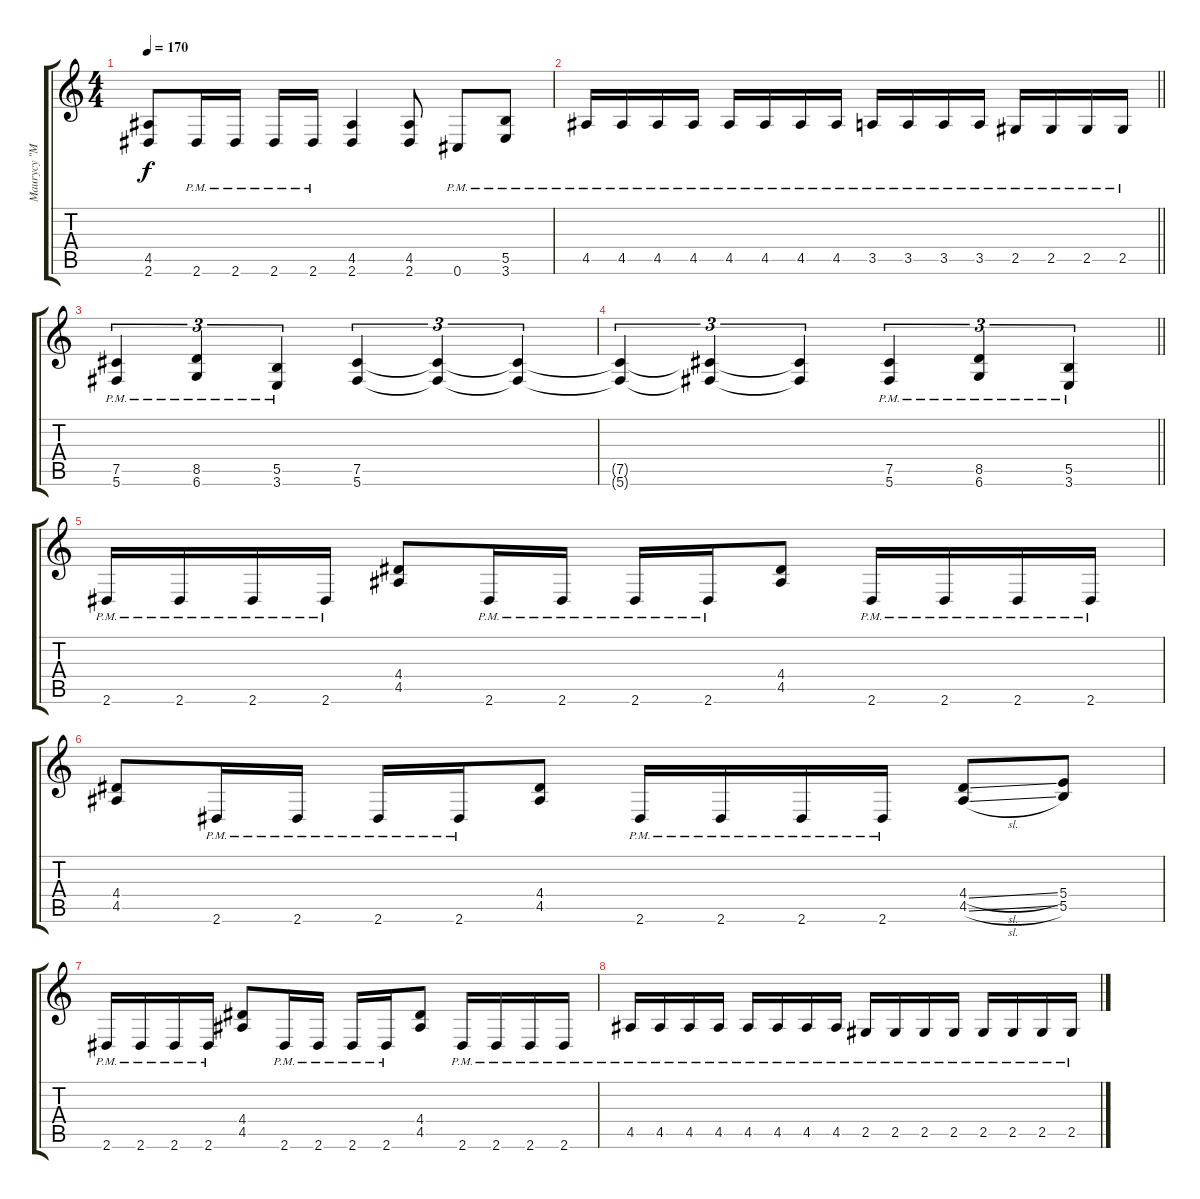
\track ("Maurycy \"Mauser\" Stefanowicz (Rythm)" "Maurycy \"M") {instrument overdrivenguitar}
\staff {score tabs}
\tuning (Db4 Ab3 E3 B2 Gb2 Db2) {hide}
\ts (4 4)
\tempo 170
\clef g2
\ks c
(4.5 2.6).8{dy f} 2.6{pm}.16 2.6{pm}.16 2.6{pm}.16 2.6{pm}.16 (4.5 2.6).4 (4.5 2.6).8 0.6{pm}.8 (5.5{pm} 3.6{pm}).8 |
\barLineRight lightlight
4.5{pm}.16 4.5{pm}.16 4.5{pm}.16 4.5{pm}.16 4.5{pm}.16 4.5{pm}.16 4.5{pm}.16 4.5{pm}.16 3.5{pm}.16 3.5{pm}.16 3.5{pm}.16 3.5{pm}.16 2.5{pm}.16 2.5{pm}.16 2.5{pm}.16 2.5{pm}.16 |
(7.5{pm} 5.6{pm}).4{tu (3 2)} (8.5{pm} 6.6{pm}).4{tu (3 2)} (5.5{pm} 3.6{pm}).4{tu (3 2)} (7.5 5.6).4{tu (3 2)} (7.5{t} 5.6{t}).4{tu (3 2)} (7.5{t} 5.6{t}).4{tu (3 2)} |
\barLineRight lightlight
(7.5{t} 5.6{t}).4{tu (3 2)} (7.5{t} 5.6{t}).4{tu (3 2)} (7.5{t} 5.6{t}).4{tu (3 2)} (7.5{pm} 5.6{pm}).4{tu (3 2)} (8.5{pm} 6.6{pm}).4{tu (3 2)} (5.5{pm} 3.6{pm}).4{tu (3 2)} |
2.6{pm}.16 2.6{pm}.16 2.6{pm}.16 2.6{pm}.16 (4.4 4.5).8 2.6{pm}.16 2.6{pm}.16 2.6{pm}.16 2.6{pm}.16 (4.4 4.5).8 2.6{pm}.16 2.6{pm}.16 2.6{pm}.16 2.6{pm}.16 |
(4.4 4.5).8 2.6{pm}.16 2.6{pm}.16 2.6{pm}.16 2.6{pm}.16 (4.4 4.5).8 2.6{pm}.16 2.6{pm}.16 2.6{pm}.16 2.6{pm}.16 (4.4{sl} 4.5{sl}).8 (5.4 5.5).8 |
2.6{pm}.16 2.6{pm}.16 2.6{pm}.16 2.6{pm}.16 (4.4 4.5).8 2.6{pm}.16 2.6{pm}.16 2.6{pm}.16 2.6{pm}.16 (4.4 4.5).8 2.6{pm}.16 2.6{pm}.16 2.6{pm}.16 2.6{pm}.16 |
4.5{pm}.16 4.5{pm}.16 4.5{pm}.16 4.5{pm}.16 4.5{pm}.16 4.5{pm}.16 4.5{pm}.16 4.5{pm}.16 2.5{pm}.16 2.5{pm}.16 2.5{pm}.16 2.5{pm}.16 2.5{pm}.16 2.5{pm}.16 2.5{pm}.16 2.5{pm}.16
